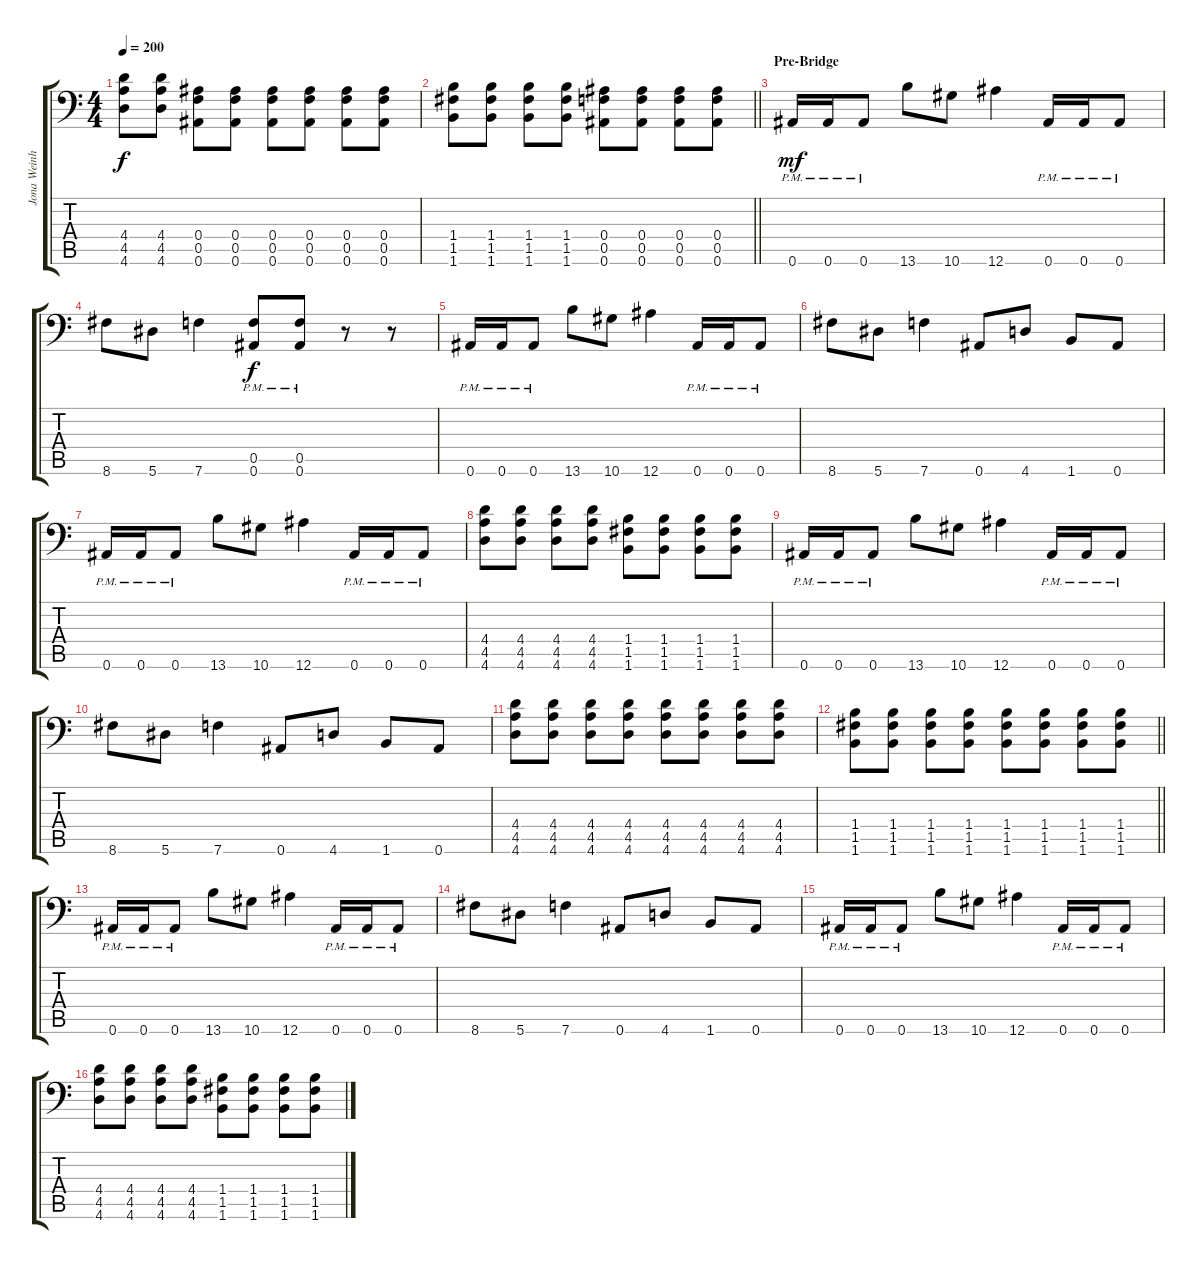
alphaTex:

\track ("Jona Weinhofen" "Jona Weinh") {instrument distortionguitar}
\staff {score tabs}
\tuning (C4 G3 Eb3 Bb2 F2 Bb1) {hide}
\ts (4 4)
\tempo 200
\clef f4
\ks c
(4.4 4.5 4.6).8{dy f} (4.4 4.5 4.6).8 (0.4 0.5 0.6).8 (0.4 0.5 0.6).8 (0.4 0.5 0.6).8 (0.4 0.5 0.6).8 (0.4 0.5 0.6).8 (0.4 0.5 0.6).8 |
\barLineRight lightlight
(1.4 1.5 1.6).8 (1.4 1.5 1.6).8 (1.4 1.5 1.6).8 (1.4 1.5 1.6).8 (0.4 0.5 0.6).8 (0.4 0.5 0.6).8 (0.4 0.5 0.6).8 (0.4 0.5 0.6).8 |
\section ("" "Pre-Bridge")
0.6{pm}.16{dy mf} 0.6{pm}.16 0.6{pm}.8 13.6.8 10.6.8 12.6.4 0.6{pm}.16 0.6{pm}.16 0.6{pm}.8 |
8.6.8 5.6.8 7.6.4 (0.5{pm} 0.6{pm}).8{dy f} (0.5{pm} 0.6{pm}).8 r.8 r.8 |
0.6{pm}.16 0.6{pm}.16 0.6{pm}.8 13.6.8 10.6.8 12.6.4 0.6{pm}.16 0.6{pm}.16 0.6{pm}.8 |
8.6.8 5.6.8 7.6.4 0.6.8 4.6.8 1.6.8 0.6.8 |
0.6{pm}.16 0.6{pm}.16 0.6{pm}.8 13.6.8 10.6.8 12.6.4 0.6{pm}.16 0.6{pm}.16 0.6{pm}.8 |
(4.4 4.5 4.6).8 (4.4 4.5 4.6).8 (4.4 4.5 4.6).8 (4.4 4.5 4.6).8 (1.4 1.5 1.6).8 (1.4 1.5 1.6).8 (1.4 1.5 1.6).8 (1.4 1.5 1.6).8 |
0.6{pm}.16 0.6{pm}.16 0.6{pm}.8 13.6.8 10.6.8 12.6.4 0.6{pm}.16 0.6{pm}.16 0.6{pm}.8 |
8.6.8 5.6.8 7.6.4 0.6.8 4.6.8 1.6.8 0.6.8 |
(4.4 4.5 4.6).8 (4.4 4.5 4.6).8 (4.4 4.5 4.6).8 (4.4 4.5 4.6).8 (4.4 4.5 4.6).8 (4.4 4.5 4.6).8 (4.4 4.5 4.6).8 (4.4 4.5 4.6).8 |
\barLineRight lightlight
(1.4 1.5 1.6).8 (1.4 1.5 1.6).8 (1.4 1.5 1.6).8 (1.4 1.5 1.6).8 (1.4 1.5 1.6).8 (1.4 1.5 1.6).8 (1.4 1.5 1.6).8 (1.4 1.5 1.6).8 |
0.6{pm}.16 0.6{pm}.16 0.6{pm}.8 13.6.8 10.6.8 12.6.4 0.6{pm}.16 0.6{pm}.16 0.6{pm}.8 |
8.6.8 5.6.8 7.6.4 0.6.8 4.6.8 1.6.8 0.6.8 |
0.6{pm}.16 0.6{pm}.16 0.6{pm}.8 13.6.8 10.6.8 12.6.4 0.6{pm}.16 0.6{pm}.16 0.6{pm}.8 |
(4.4 4.5 4.6).8 (4.4 4.5 4.6).8 (4.4 4.5 4.6).8 (4.4 4.5 4.6).8 (1.4 1.5 1.6).8 (1.4 1.5 1.6).8 (1.4 1.5 1.6).8 (1.4 1.5 1.6).8
